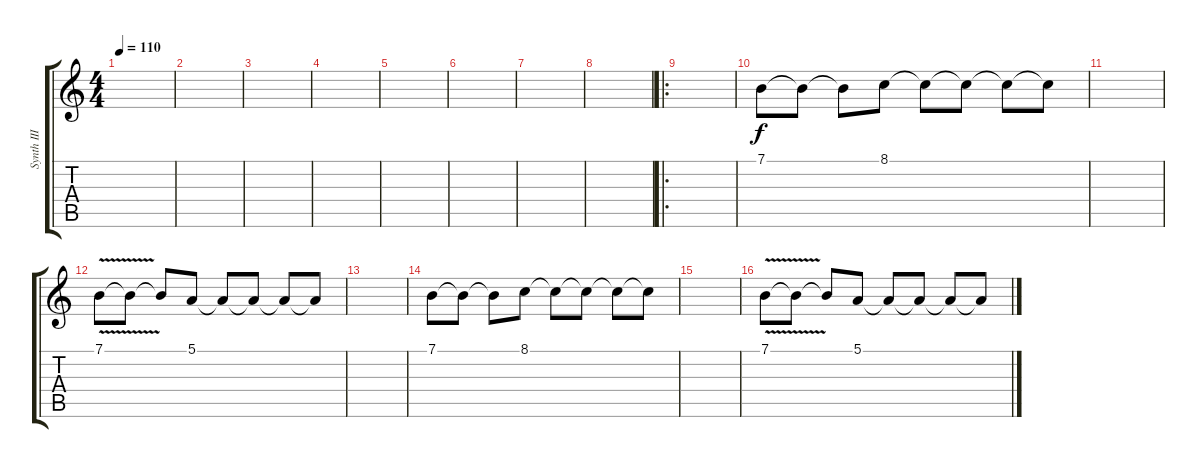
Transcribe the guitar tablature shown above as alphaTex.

\track ("Synth III" "Synth III") {instrument bagpipe}
\staff {score tabs}
\tuning (E4 B3 G3 D3 A2 E2) {hide}
\ts (4 4)
\tempo 110
\clef g2
\ks c
|
|
|
|
|
|
|
|
\ro
|
7.1.8 7.1{t}.8 7.1{t}.8 8.1.8 8.1{t}.8 8.1{t}.8 8.1{t}.8 8.1{t}.8 |
|
7.1{v}.8 7.1{t}.8 7.1{t}.8 5.1.8 5.1{t}.8 5.1{t}.8 5.1{t}.8 5.1{t}.8 |
|
7.1.8 7.1{t}.8 7.1{t}.8 8.1.8 8.1{t}.8 8.1{t}.8 8.1{t}.8 8.1{t}.8 |
|
7.1{v}.8 7.1{t}.8 7.1{t}.8 5.1.8 5.1{t}.8 5.1{t}.8 5.1{t}.8 5.1{t}.8
